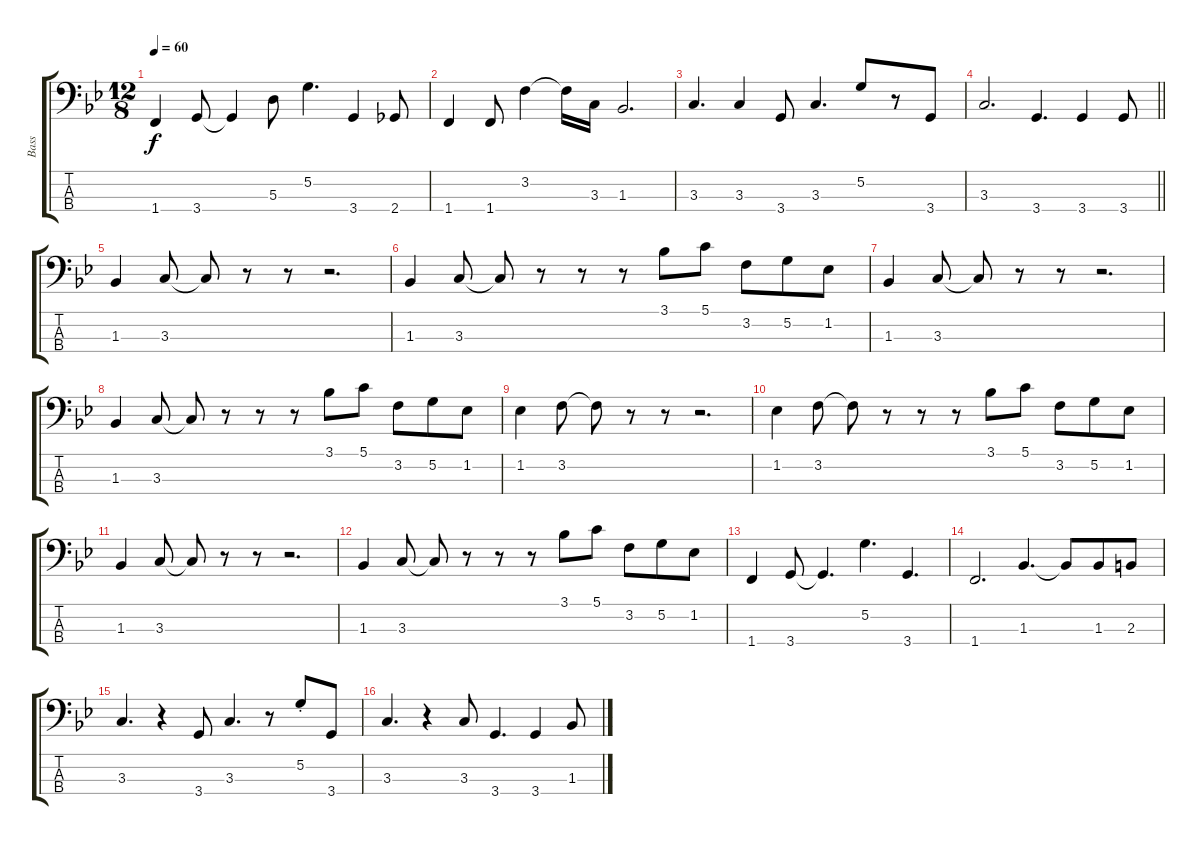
\track ("Bass" "Bass") {instrument electricbassfinger}
\staff {score tabs}
\tuning (G2 D2 A1 E1) {hide}
\ts (12 8)
\tempo 60
\clef f4
\ks bb
1.4.4{dy f} 3.4.8 3.4{t}.4 5.3.8 5.2.4{d} 3.4.4 2.4.8 |
1.4.4 1.4.8 3.2.4 3.2{t}.16 3.3.16 1.3.2{d} |
3.3.4{d} 3.3.4 3.4.8 3.3.4{d} 5.2.8 r.8 3.4.8 |
\barLineRight lightlight
3.3.2{d} 3.4.4{d} 3.4.4 3.4.8 |
1.3.4 3.3.8 3.3{t}.8 r.8 r.8 r.2{d} |
1.3.4 3.3.8 3.3{t}.8 r.8 r.8 r.8 3.1.8 5.1.8 3.2.8 5.2.8 1.2.8 |
1.3.4 3.3.8 3.3{t}.8 r.8 r.8 r.2{d} |
1.3.4 3.3.8 3.3{t}.8 r.8 r.8 r.8 3.1.8 5.1.8 3.2.8 5.2.8 1.2.8 |
1.2.4 3.2.8 3.2{t}.8 r.8 r.8 r.2{d} |
1.2.4 3.2.8 3.2{t}.8 r.8 r.8 r.8 3.1.8 5.1.8 3.2.8 5.2.8 1.2.8 |
1.3.4 3.3.8 3.3{t}.8 r.8 r.8 r.2{d} |
1.3.4 3.3.8 3.3{t}.8 r.8 r.8 r.8 3.1.8 5.1.8 3.2.8 5.2.8 1.2.8 |
1.4.4 3.4.8 3.4{t}.4{d} 5.2.4{d} 3.4.4{d} |
1.4.2{d} 1.3.4{d} 1.3{t}.8 1.3.8 2.3.8 |
3.3.4{d} r.4 3.4.8 3.3.4{d} r.8 5.2{st}.8 3.4.8 |
3.3.4{d} r.4 3.3.8 3.4.4{d} 3.4.4 1.3.8
